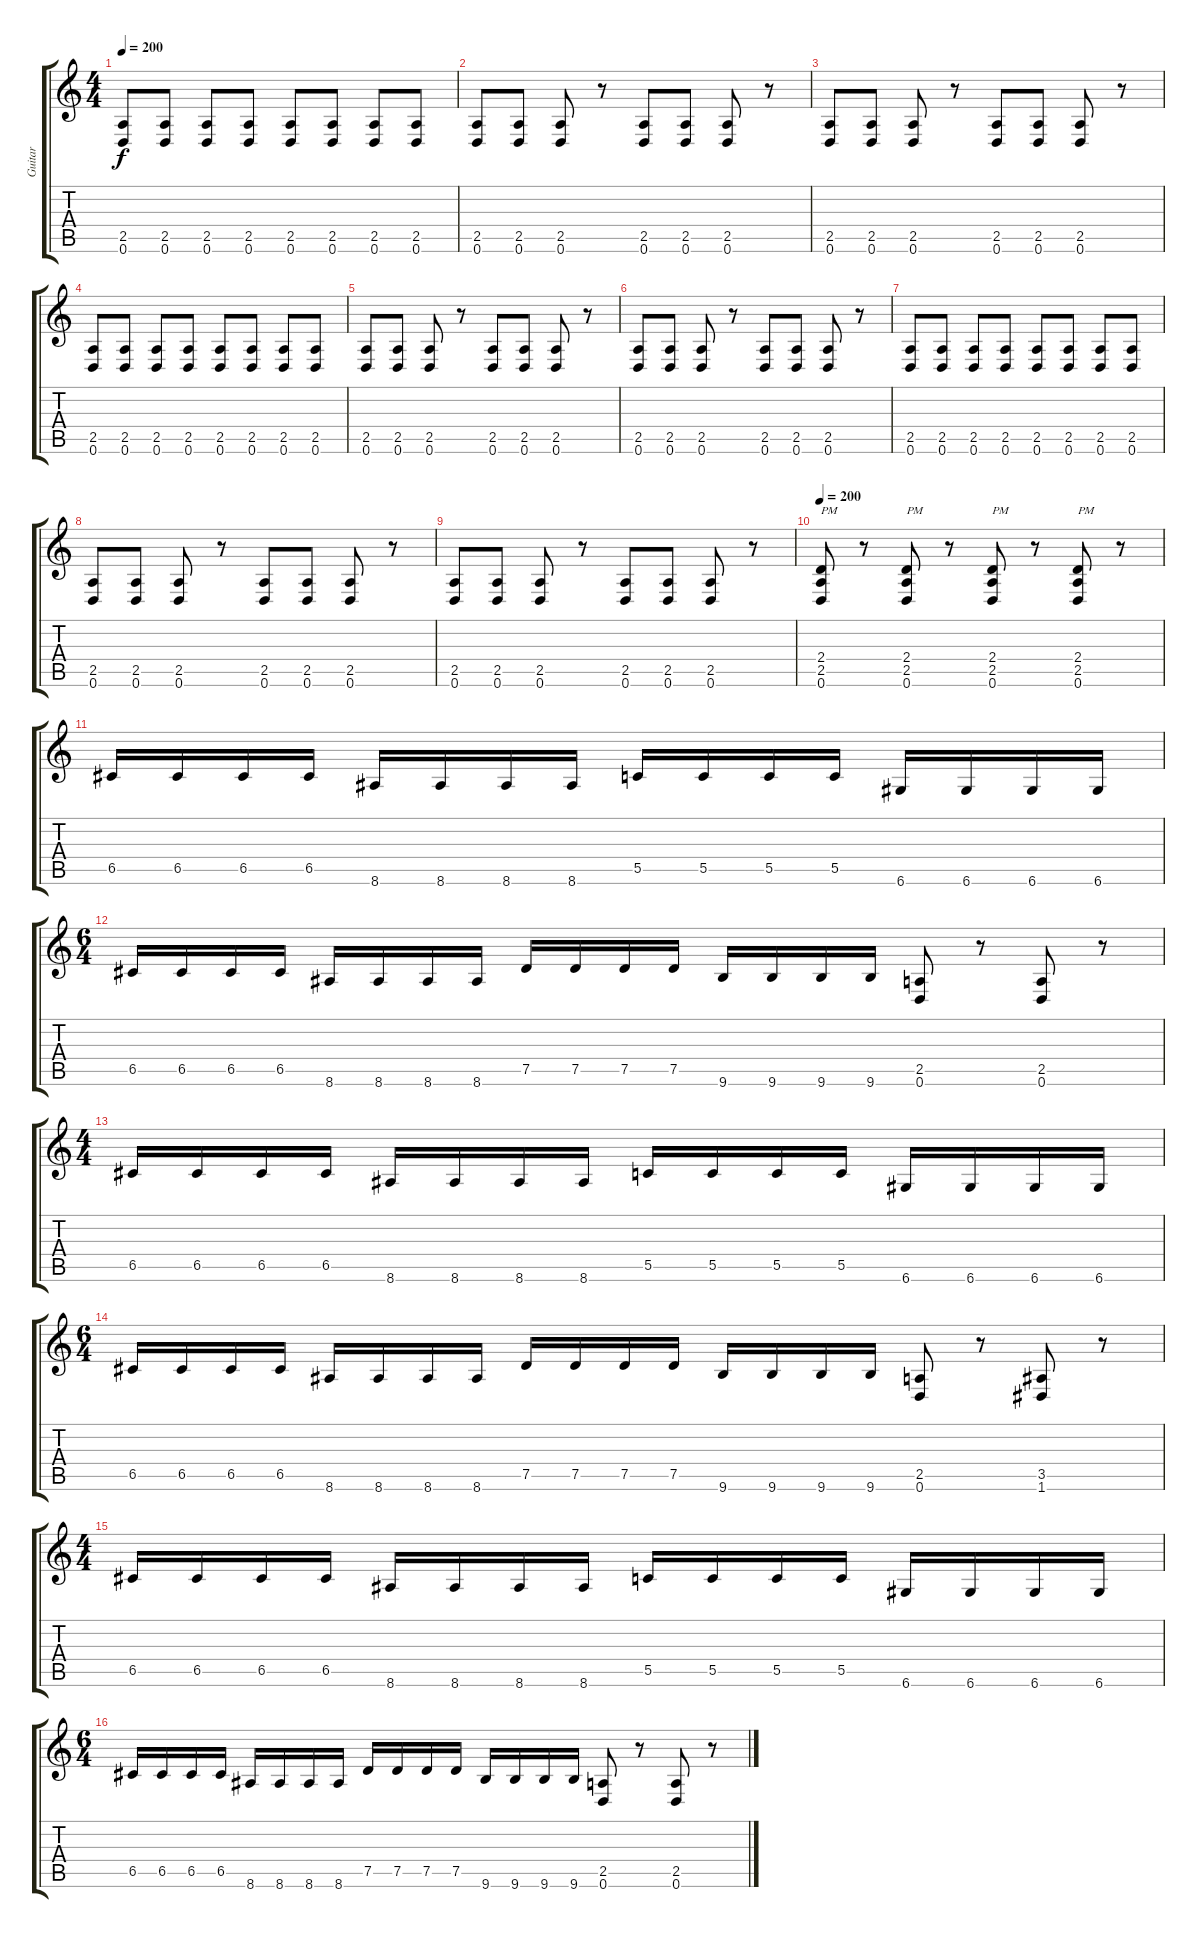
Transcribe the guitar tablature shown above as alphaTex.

\track ("Guitar" "Guitar") {instrument distortionguitar}
\staff {score tabs}
\tuning (D4 A3 F3 C3 G2 D2) {hide}
\ts (4 4)
\tempo 200
\clef g2
\ks c
(2.5 0.6).8{dy f} (2.5 0.6).8 (2.5 0.6).8 (2.5 0.6).8 (2.5 0.6).8 (2.5 0.6).8 (2.5 0.6).8 (2.5 0.6).8 |
(2.5 0.6).8 (2.5 0.6).8 (2.5 0.6).8 r.8 (2.5 0.6).8 (2.5 0.6).8 (2.5 0.6).8 r.8 |
(2.5 0.6).8 (2.5 0.6).8 (2.5 0.6).8 r.8 (2.5 0.6).8 (2.5 0.6).8 (2.5 0.6).8 r.8 |
(2.5 0.6).8 (2.5 0.6).8 (2.5 0.6).8 (2.5 0.6).8 (2.5 0.6).8 (2.5 0.6).8 (2.5 0.6).8 (2.5 0.6).8 |
(2.5 0.6).8 (2.5 0.6).8 (2.5 0.6).8 r.8 (2.5 0.6).8 (2.5 0.6).8 (2.5 0.6).8 r.8 |
(2.5 0.6).8 (2.5 0.6).8 (2.5 0.6).8 r.8 (2.5 0.6).8 (2.5 0.6).8 (2.5 0.6).8 r.8 |
(2.5 0.6).8 (2.5 0.6).8 (2.5 0.6).8 (2.5 0.6).8 (2.5 0.6).8 (2.5 0.6).8 (2.5 0.6).8 (2.5 0.6).8 |
(2.5 0.6).8 (2.5 0.6).8 (2.5 0.6).8 r.8 (2.5 0.6).8 (2.5 0.6).8 (2.5 0.6).8 r.8 |
(2.5 0.6).8 (2.5 0.6).8 (2.5 0.6).8 r.8 (2.5 0.6).8 (2.5 0.6).8 (2.5 0.6).8 r.8 |
\tempo 200
(2.4 2.5 0.6).8{txt "PM"} r.8 (2.4 2.5 0.6).8{txt "PM"} r.8 (2.4 2.5 0.6).8{txt "PM"} r.8 (2.4 2.5 0.6).8{txt "PM"} r.8 |
\section ("" "")
6.5.16 6.5.16 6.5.16 6.5.16 8.6.16 8.6.16 8.6.16 8.6.16 5.5.16 5.5.16 5.5.16 5.5.16 6.6.16 6.6.16 6.6.16 6.6.16 |
\ts (6 4)
6.5.16 6.5.16 6.5.16 6.5.16 8.6.16 8.6.16 8.6.16 8.6.16 7.5.16 7.5.16 7.5.16 7.5.16 9.6.16 9.6.16 9.6.16 9.6.16 (2.5 0.6).8 r.8 (2.5 0.6).8 r.8 |
\ts (4 4)
6.5.16 6.5.16 6.5.16 6.5.16 8.6.16 8.6.16 8.6.16 8.6.16 5.5.16 5.5.16 5.5.16 5.5.16 6.6.16 6.6.16 6.6.16 6.6.16 |
\ts (6 4)
6.5.16 6.5.16 6.5.16 6.5.16 8.6.16 8.6.16 8.6.16 8.6.16 7.5.16 7.5.16 7.5.16 7.5.16 9.6.16 9.6.16 9.6.16 9.6.16 (2.5 0.6).8 r.8 (3.5 1.6).8 r.8 |
\ts (4 4)
6.5.16 6.5.16 6.5.16 6.5.16 8.6.16 8.6.16 8.6.16 8.6.16 5.5.16 5.5.16 5.5.16 5.5.16 6.6.16 6.6.16 6.6.16 6.6.16 |
\ts (6 4)
6.5.16 6.5.16 6.5.16 6.5.16 8.6.16 8.6.16 8.6.16 8.6.16 7.5.16 7.5.16 7.5.16 7.5.16 9.6.16 9.6.16 9.6.16 9.6.16 (2.5 0.6).8 r.8 (2.5 0.6).8 r.8
